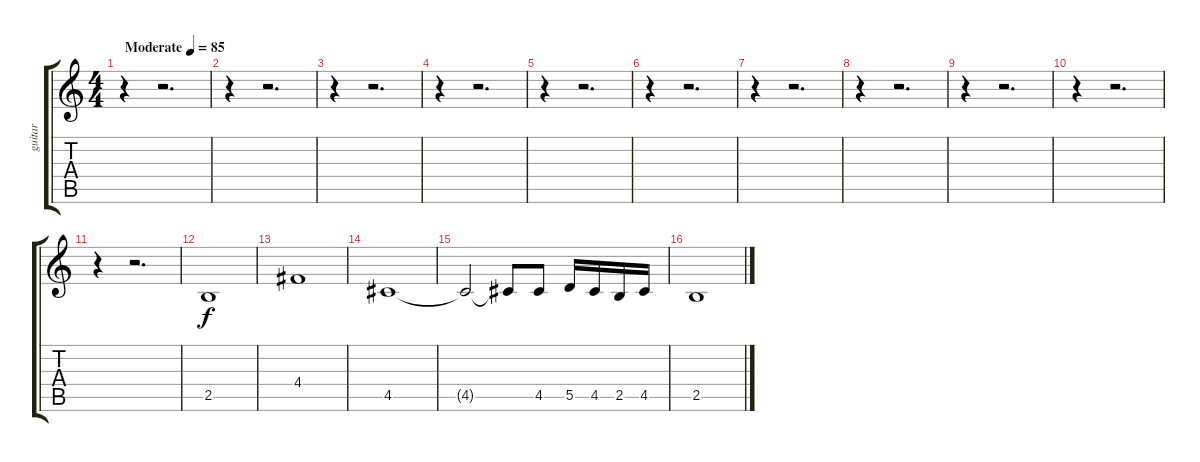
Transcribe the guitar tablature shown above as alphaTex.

\track ("guitar" "guitar") {instrument distortionguitar}
\staff {score tabs}
\tuning (E4 B3 G3 D3 A2 E2) {hide}
\ts (4 4)
\tempo (85 "Moderate")
\clef g2
\ks c
r.4{dy f instrument distortionguitar} r.2{d} |
r.4 r.2{d} |
r.4 r.2{d} |
r.4 r.2{d} |
r.4 r.2{d} |
r.4 r.2{d} |
r.4 r.2{d} |
r.4 r.2{d} |
r.4 r.2{d} |
r.4 r.2{d} |
r.4 r.2{d} |
2.5.1 |
4.4.1 |
4.5.1 |
4.5{t}.2 4.5{t}.8 4.5.8 5.5.16 4.5.16 2.5.16 4.5.16 |
2.5.1
